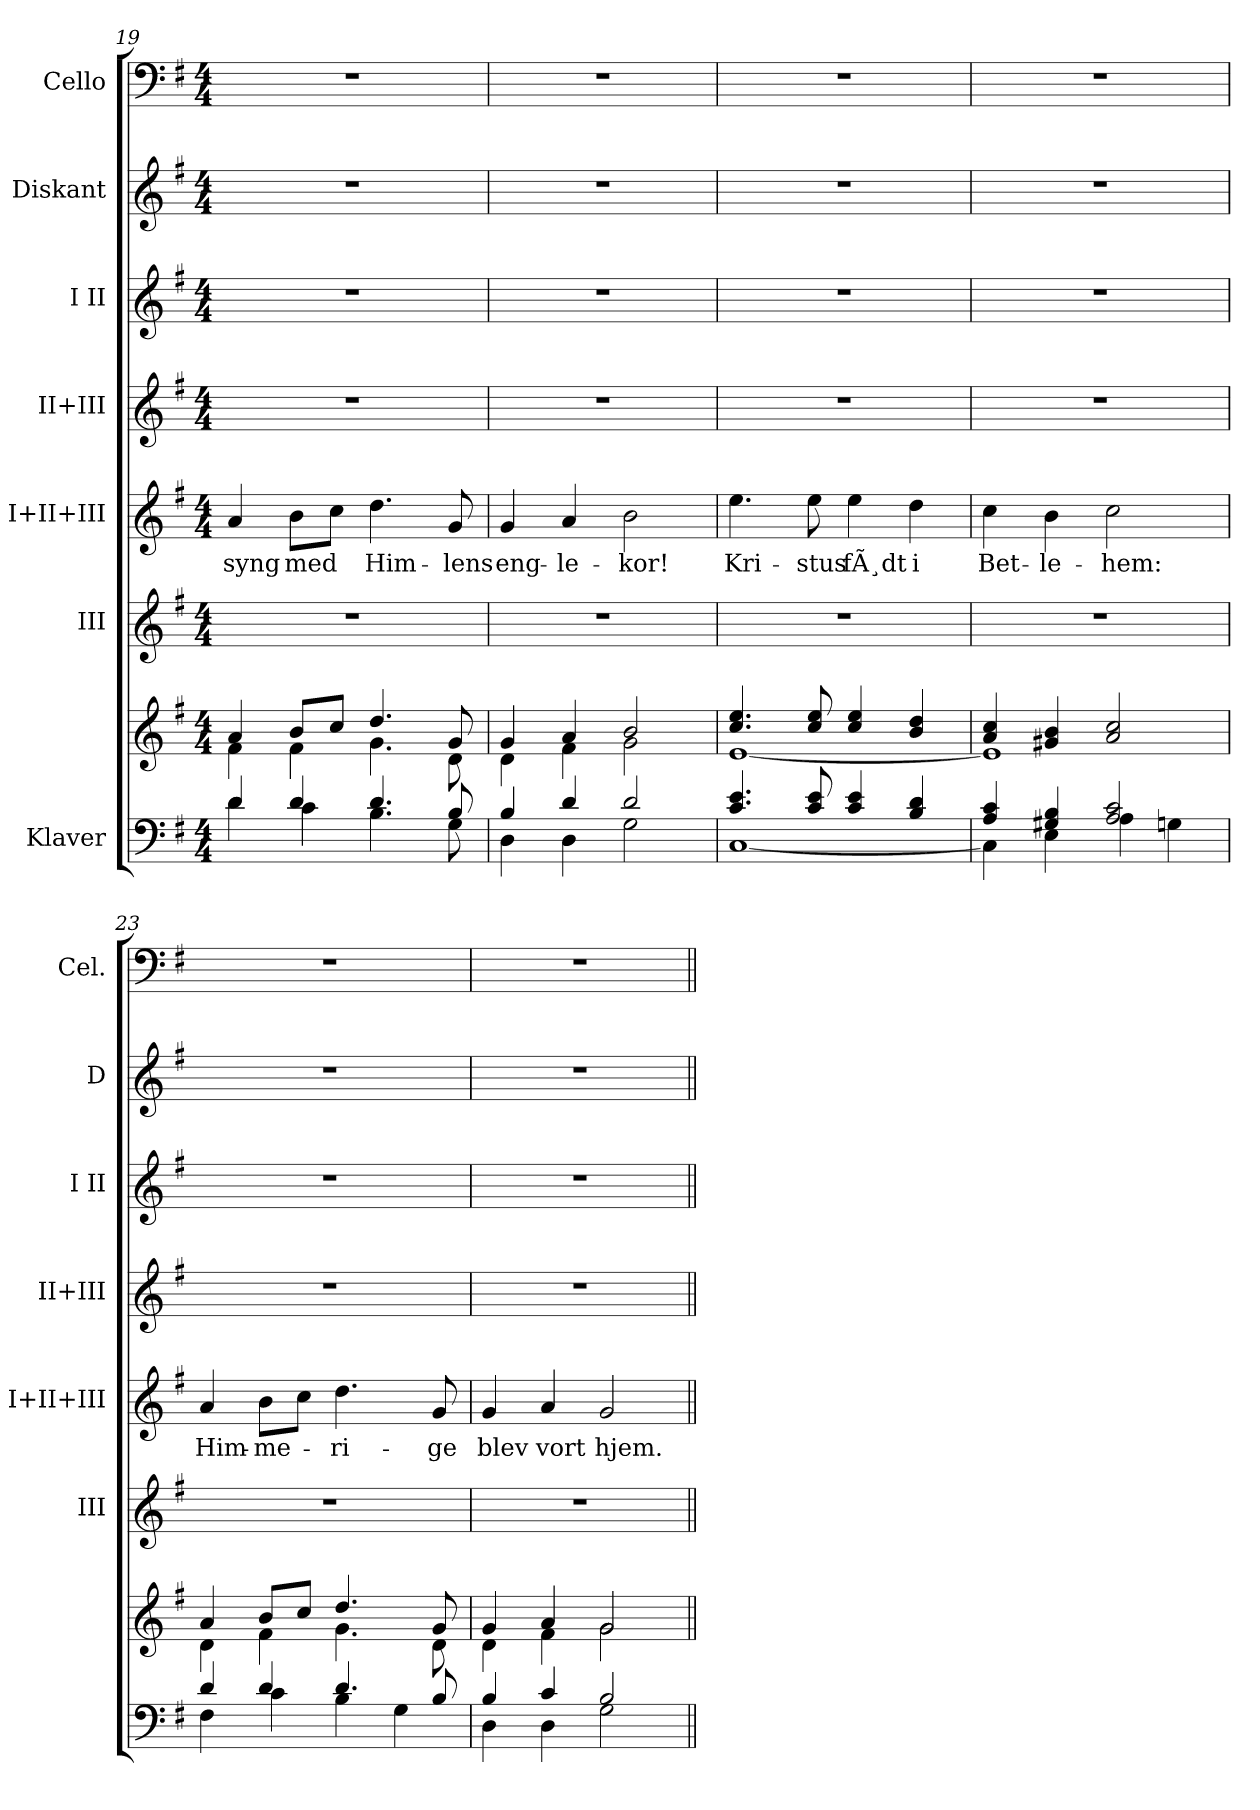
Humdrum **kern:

**kern	**kern	**kern	**kern	**text	**kern	**kern	**kern	**kern
*part7	*part7	*part6	*part5	*part5	*part4	*part3	*part2	*part1
*staff8	*staff7	*staff6	*staff5	*staff5	*staff4	*staff3	*staff2	*staff1
*I"Klaver	*	*I"III	*I"I+II+III	*	*I"II+III	*I"I II	*I"Diskant	*I"Cello
*	*	*I'III	*I'I+II+III	*	*I'II+III	*I'I II	*I'D	*I'Cel.
*clefF4	*clefG2	*clefG2	*clefG2	*	*clefG2	*clefG2	*clefG2	*clefF4
*k[f#]	*k[f#]	*k[f#]	*k[f#]	*	*k[f#]	*k[f#]	*k[f#]	*k[f#]
*M4/4	*M4/4	*M4/4	*M4/4	*	*M4/4	*M4/4	*M4/4	*M4/4
=19	=19	=19	=19	=19	=19	=19	=19	=19
*^	*^	*	*	*	*	*	*	*
4d/	4d\	4a/	4f#\	1r	4a/	syng	1r	1r	1r	1r
4d/	4c\	8b/L	4f#\	.	8b\L	med	.	.	.	.
.	.	8cc/J	.	.	8cc\J	.	.	.	.	.
4.d/	4.B\	4.dd/	4.g\	.	4.dd\	Him-	.	.	.	.
8B/	8G\	8g/	8d\	.	8g/	-lens	.	.	.	.
=20	=20	=20	=20	=20	=20	=20	=20	=20	=20	=20
4B/	4D\	4g/	4d\	1r	4g/	eng-	1r	1r	1r	1r
4d/	4D\	4a/	4f#\	.	4a/	-le-	.	.	.	.
2d/	2G\	2b/	2g\	.	2b\	-kor!	.	.	.	.
=21	=21	=21	=21	=21	=21	=21	=21	=21	=21	=21
4.c/ 4.e/	[1C	4.cc/ 4.ee/	[1e	1r	4.ee\	Kri-	1r	1r	1r	1r
8c/ 8e/	.	8cc/ 8ee/	.	.	8ee\	-stus	.	.	.	.
4c/ 4e/	.	4cc/ 4ee/	.	.	4ee\	fÃ¸dt	.	.	.	.
4B/ 4d/	.	4b/ 4dd/	.	.	4dd\	i	.	.	.	.
=22	=22	=22	=22	=22	=22	=22	=22	=22	=22	=22
4A/ 4c/	4C\]	4a/ 4cc/	1e]	1r	4cc\	Bet-	1r	1r	1r	1r
4G#X/ 4B/	4E\	4g#X/ 4b/	.	.	4b\	-le-	.	.	.	.
2A/ 2c/	4A\	2a/ 2cc/	.	.	2cc\	-hem:	.	.	.	.
.	4Gn\	.	.	.	.	.	.	.	.	.
!!LO:LB:g=z
=23	=23	=23	=23	=23	=23	=23	=23	=23	=23	=23
4d/	4F#\	4a/	4d\	1r	4a/	Him-	1r	1r	1r	1r
4d/	4c\	8b/L	4f#\	.	8b\L	-me-	.	.	.	.
.	.	8cc/J	.	.	8cc\J	.	.	.	.	.
4.d/	4B\	4.dd/	4.g\	.	4.dd\	-ri-	.	.	.	.
.	4G\	.	.	.	.	.	.	.	.	.
8B/	.	8g/	8d\	.	8g/	-ge	.	.	.	.
=24	=24	=24	=24	=24	=24	=24	=24	=24	=24	=24
4B/	4D\	4g/	4d\	1r	4g/	blev	1r	1r	1r	1r
4c/	4D\	4a/	4f#\	.	4a/	vort	.	.	.	.
2B/	2G\	2g/	2g\	.	2g/	hjem.	.	.	.	.
*v	*v	*	*	*	*	*	*	*	*	*
*	*v	*v	*	*	*	*	*	*	*
=||	=||	=||	=||	=||	=||	=||	=||	=||
*-	*-	*-	*-	*-	*-	*-	*-	*-
